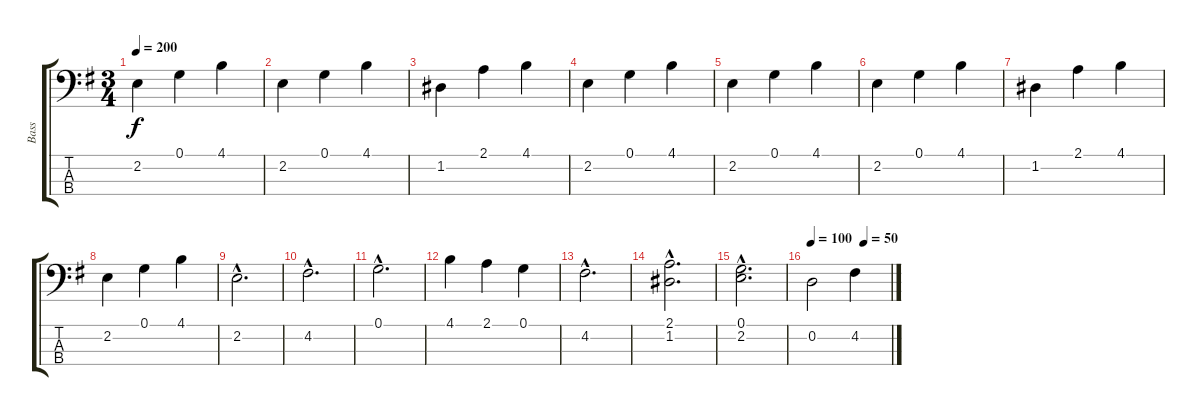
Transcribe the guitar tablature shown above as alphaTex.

\track ("Bass" "Bass") {instrument electricbasspick}
\staff {score tabs}
\tuning (G2 D2 A1 E1) {hide}
\ts (3 4)
\tempo 200
\clef f4
\ks g
2.2.4{dy f instrument electricbasspick} 0.1.4 4.1.4 |
2.2.4 0.1.4 4.1.4 |
1.2.4 2.1.4 4.1.4 |
2.2.4 0.1.4 4.1.4 |
2.2.4 0.1.4 4.1.4 |
2.2.4 0.1.4 4.1.4 |
1.2.4 2.1.4 4.1.4 |
2.2.4 0.1.4 4.1.4 |
2.2{hac}.2{d} |
4.2{hac}.2{d} |
0.1{hac}.2{d} |
4.1.4 2.1.4 0.1.4 |
4.2{hac}.2{d} |
(2.1{hac} 1.2{hac}).2{d} |
(0.1{hac} 2.2{hac}).2{d} |
\tempo 100
\tempo (50 0.6666666666666666)
0.2.2 4.2.4
